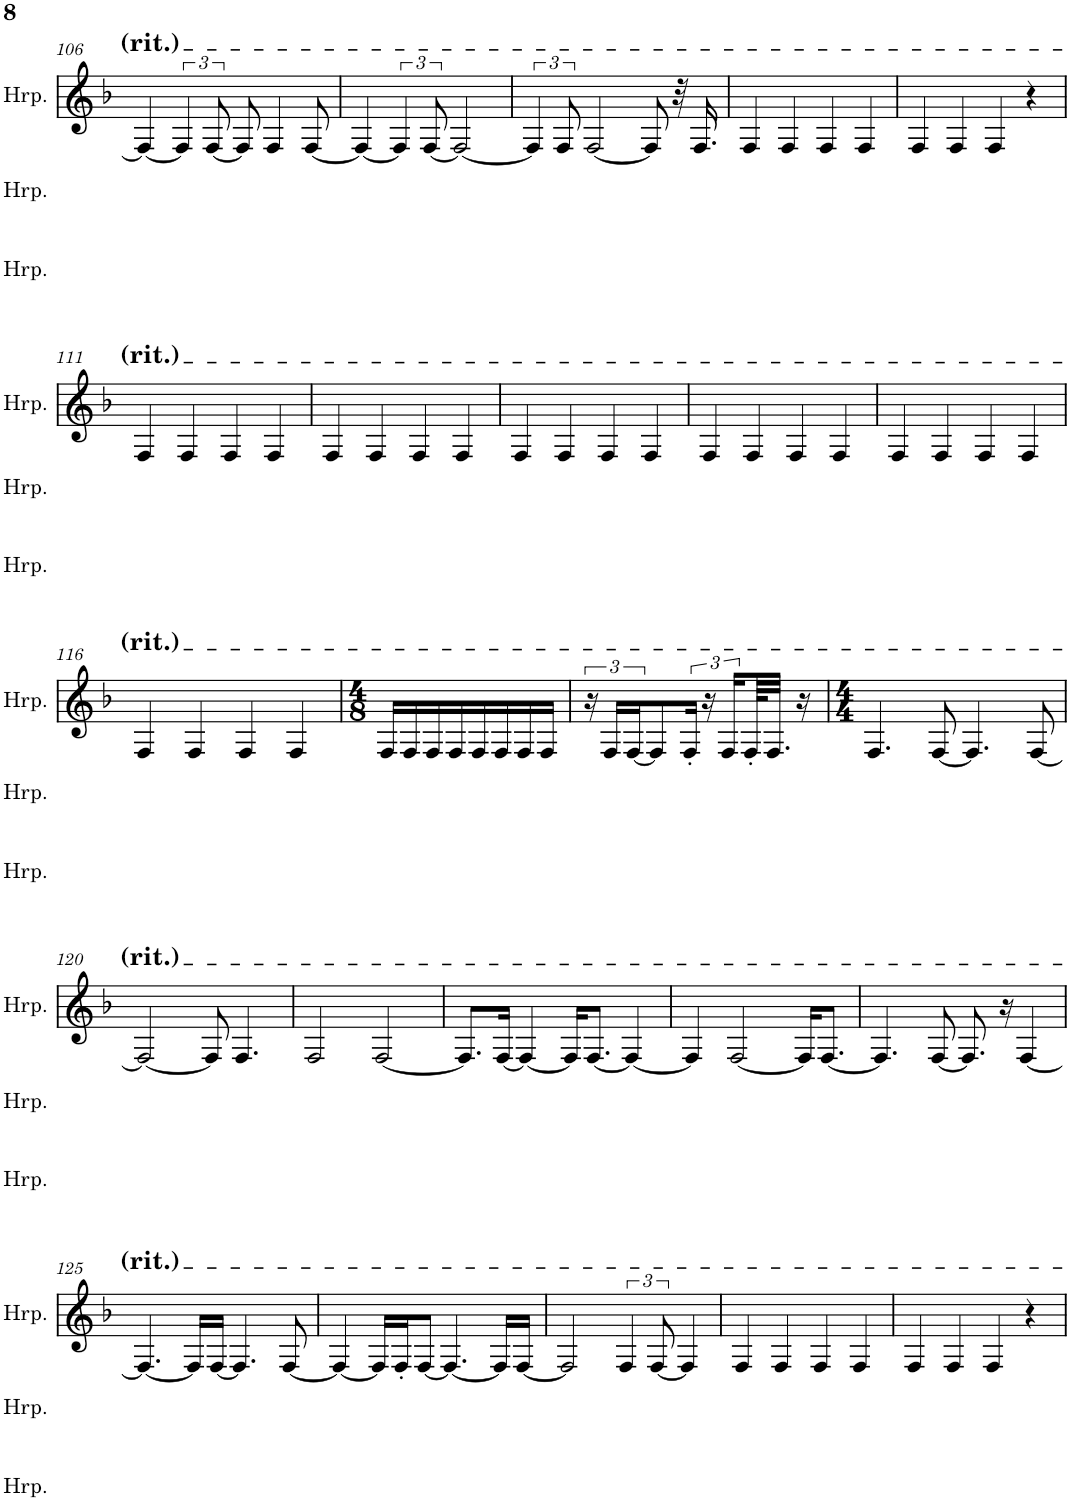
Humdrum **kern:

**kern	**kern	**kern
*part3	*part2	*part1
*staff3	*staff2	*staff1
*I"Harp	*I"Harp	*I"Harp
*I'Hrp.	*I'Hrp.	*I'Hrp.
!!LO:PB:g=z
*clefG2	*clefG2	*clefG2
*k[b-]	*k[b-]	*k[b-]
*M4/4	*M4/4	*M4/4
=106	=106	=106
1r	1r	4F/_
.	.	4F/]
.	.	8F/]
.	.	4F/
.	.	[8F/
=107	=107	=107
1r	1r	4F/_
.	.	4F/]
.	.	2F/_
=108	=108	=108
1r	1r	6F/]
.	.	12F/
.	.	[2F/
.	.	8F/]
.	.	32r
.	.	16.F/
=109	=109	=109
1r	1r	4F/
.	.	4F/
.	.	4F/
.	.	4F/
=110	=110	=110
1r	1r	4F/
.	.	4F/
.	.	4F/
.	.	4r
!!LO:LB:g=z
=111	=111	=111
1r	1r	4F/
.	.	4F/
.	.	4F/
.	.	4F/
=112	=112	=112
1r	1r	4F/
.	.	4F/
.	.	4F/
.	.	4F/
=113	=113	=113
1r	1r	4F/
.	.	4F/
.	.	4F/
.	.	4F/
=114	=114	=114
1r	1r	4F/
.	.	4F/
.	.	4F/
.	.	4F/
=115	=115	=115
1r	1r	4F/
.	.	4F/
.	.	4F/
.	.	4F/
!!LO:LB:g=z
=116	=116	=116
1r	1r	4F/
.	.	4F/
.	.	4F/
.	.	4F/
=117	=117	=117
*M4/8	*M4/8	*M4/8
2r	2r	16F/LL
.	.	16F/
.	.	16F/
.	.	16F/
.	.	16F/
.	.	16F/
.	.	16F/
.	.	16F/JJ
=118	=118	=118
2r	2r	24r
.	.	24F/LL
.	.	[24F/J
.	.	8F/]
.	.	24F'/Jk
.	.	24r
.	.	24F/LL
.	.	64F'/KL
.	.	32.F/JJJ
.	.	16r
=119	=119	=119
*M4/4	*M4/4	*M4/4
1r	1r	4.F/
.	.	[8F/
.	.	4.F/]
.	.	[8F/
!!LO:LB:g=z
=120	=120	=120
1r	1r	2F/_
.	.	8F/]
.	.	4.F/
=121	=121	=121
1r	1r	2F/
.	.	[2F/
=122	=122	=122
1r	1r	8.F/L]
.	.	[16F/Jk
.	.	4F/_
.	.	16F/KL]
.	.	[8.F/J
.	.	4F/_
=123	=123	=123
1r	1r	4F/]
.	.	[2F/
.	.	16F/KL]
.	.	[8.F/J
=124	=124	=124
1r	1r	4.F/]
.	.	[8F/
.	.	8.F/]
.	.	16r
.	.	[4F/
!!LO:LB:g=z
=125	=125	=125
1r	1r	4.F/_
.	.	16F/LL]
.	.	[16F/JJ
.	.	4.F/]
.	.	[8F/
=126	=126	=126
1r	1r	4F/_
.	.	16F/LL]
.	.	16F'/J
.	.	[8F/J
.	.	4.F/_
.	.	16F/LL]
.	.	[16F/JJ
=127	=127	=127
1r	1r	2F/]
.	.	6F/
.	.	[12F/
.	.	4F/]
=128	=128	=128
1r	1r	4F/
.	.	4F/
.	.	4F/
.	.	4F/
=129	=129	=129
1r	1r	4F/
.	.	4F/
.	.	4F/
.	.	4r
=	=	=
*-	*-	*-
